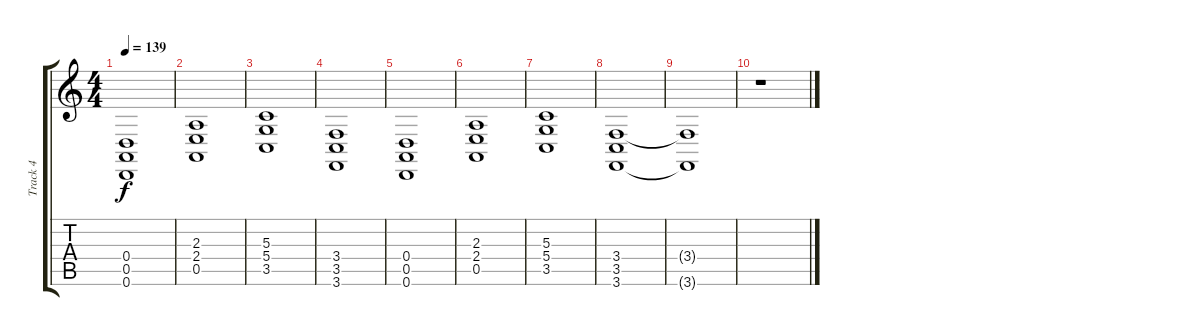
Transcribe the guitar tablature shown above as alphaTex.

\track ("Track 4" "Track 4") {instrument stringensemble1}
\staff {score tabs}
\tuning (E4 B3 G3 D3 A2 D2) {hide}
\ts (4 4)
\tempo 139
\clef g2
\ks c
(0.4 0.5 0.6).1{dy f} |
(2.3 2.4 0.5).1 |
(5.3 5.4 3.5).1 |
(3.4 3.5 3.6).1 |
(0.4 0.5 0.6).1 |
(2.3 2.4 0.5).1 |
(5.3 5.4 3.5).1 |
(3.4 3.5 3.6).1 |
(3.4{t} 3.6{t}).1 |
r.1
